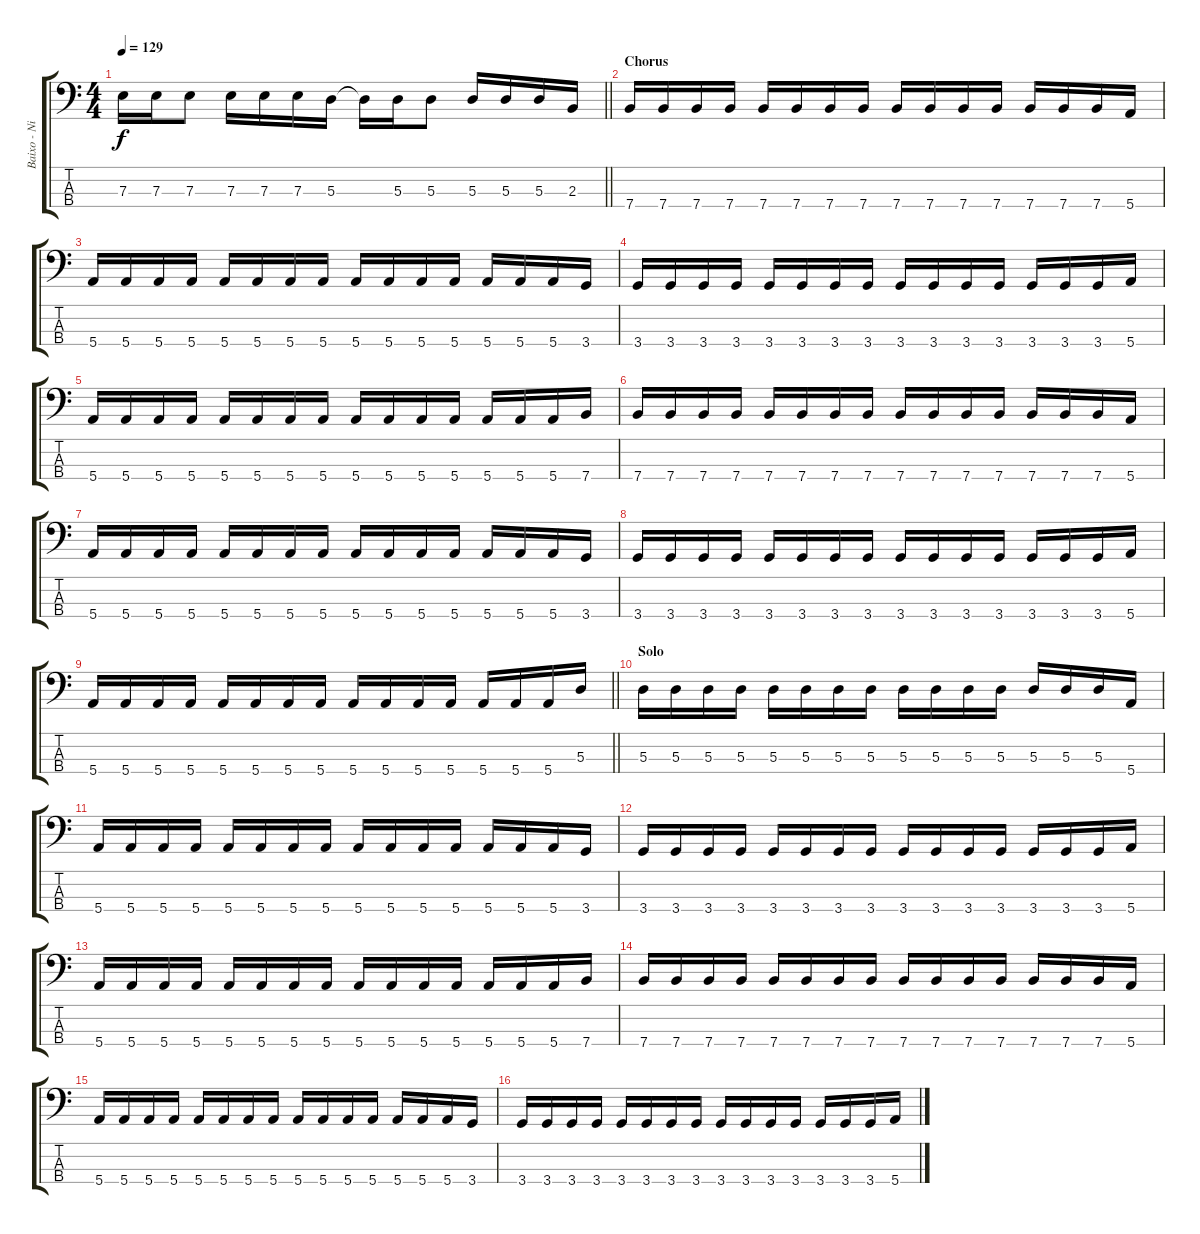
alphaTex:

\track ("Baixo - Nikola" "Baixo - Ni") {instrument electricbasspick}
\staff {score tabs}
\tuning (G2 D2 A1 E1) {hide}
\ts (4 4)
\tempo 129
\clef f4
\barLineRight lightlight
\ks c
7.3{t}.16{dy f} 7.3.16 7.3.8 7.3.16 7.3.16 7.3.16 5.3.16 5.3{t}.16 5.3.16 5.3.8 5.3.16 5.3.16 5.3.16 2.3.16 |
\section ("" "Chorus")
7.4.16 7.4.16 7.4.16 7.4.16 7.4.16 7.4.16 7.4.16 7.4.16 7.4.16 7.4.16 7.4.16 7.4.16 7.4.16 7.4.16 7.4.16 5.4.16 |
5.4.16 5.4.16 5.4.16 5.4.16 5.4.16 5.4.16 5.4.16 5.4.16 5.4.16 5.4.16 5.4.16 5.4.16 5.4.16 5.4.16 5.4.16 3.4.16 |
3.4.16 3.4.16 3.4.16 3.4.16 3.4.16 3.4.16 3.4.16 3.4.16 3.4.16 3.4.16 3.4.16 3.4.16 3.4.16 3.4.16 3.4.16 5.4.16 |
5.4.16 5.4.16 5.4.16 5.4.16 5.4.16 5.4.16 5.4.16 5.4.16 5.4.16 5.4.16 5.4.16 5.4.16 5.4.16 5.4.16 5.4.16 7.4.16 |
7.4.16 7.4.16 7.4.16 7.4.16 7.4.16 7.4.16 7.4.16 7.4.16 7.4.16 7.4.16 7.4.16 7.4.16 7.4.16 7.4.16 7.4.16 5.4.16 |
5.4.16 5.4.16 5.4.16 5.4.16 5.4.16 5.4.16 5.4.16 5.4.16 5.4.16 5.4.16 5.4.16 5.4.16 5.4.16 5.4.16 5.4.16 3.4.16 |
3.4.16 3.4.16 3.4.16 3.4.16 3.4.16 3.4.16 3.4.16 3.4.16 3.4.16 3.4.16 3.4.16 3.4.16 3.4.16 3.4.16 3.4.16 5.4.16 |
\barLineRight lightlight
5.4.16 5.4.16 5.4.16 5.4.16 5.4.16 5.4.16 5.4.16 5.4.16 5.4.16 5.4.16 5.4.16 5.4.16 5.4.16 5.4.16 5.4.16 5.3.16 |
\section ("" "Solo")
5.3.16 5.3.16 5.3.16 5.3.16 5.3.16 5.3.16 5.3.16 5.3.16 5.3.16 5.3.16 5.3.16 5.3.16 5.3.16 5.3.16 5.3.16 5.4.16 |
5.4.16 5.4.16 5.4.16 5.4.16 5.4.16 5.4.16 5.4.16 5.4.16 5.4.16 5.4.16 5.4.16 5.4.16 5.4.16 5.4.16 5.4.16 3.4.16 |
3.4.16 3.4.16 3.4.16 3.4.16 3.4.16 3.4.16 3.4.16 3.4.16 3.4.16 3.4.16 3.4.16 3.4.16 3.4.16 3.4.16 3.4.16 5.4.16 |
5.4.16 5.4.16 5.4.16 5.4.16 5.4.16 5.4.16 5.4.16 5.4.16 5.4.16 5.4.16 5.4.16 5.4.16 5.4.16 5.4.16 5.4.16 7.4.16 |
7.4.16 7.4.16 7.4.16 7.4.16 7.4.16 7.4.16 7.4.16 7.4.16 7.4.16 7.4.16 7.4.16 7.4.16 7.4.16 7.4.16 7.4.16 5.4.16 |
5.4.16 5.4.16 5.4.16 5.4.16 5.4.16 5.4.16 5.4.16 5.4.16 5.4.16 5.4.16 5.4.16 5.4.16 5.4.16 5.4.16 5.4.16 3.4.16 |
3.4.16 3.4.16 3.4.16 3.4.16 3.4.16 3.4.16 3.4.16 3.4.16 3.4.16 3.4.16 3.4.16 3.4.16 3.4.16 3.4.16 3.4.16 5.4.16
